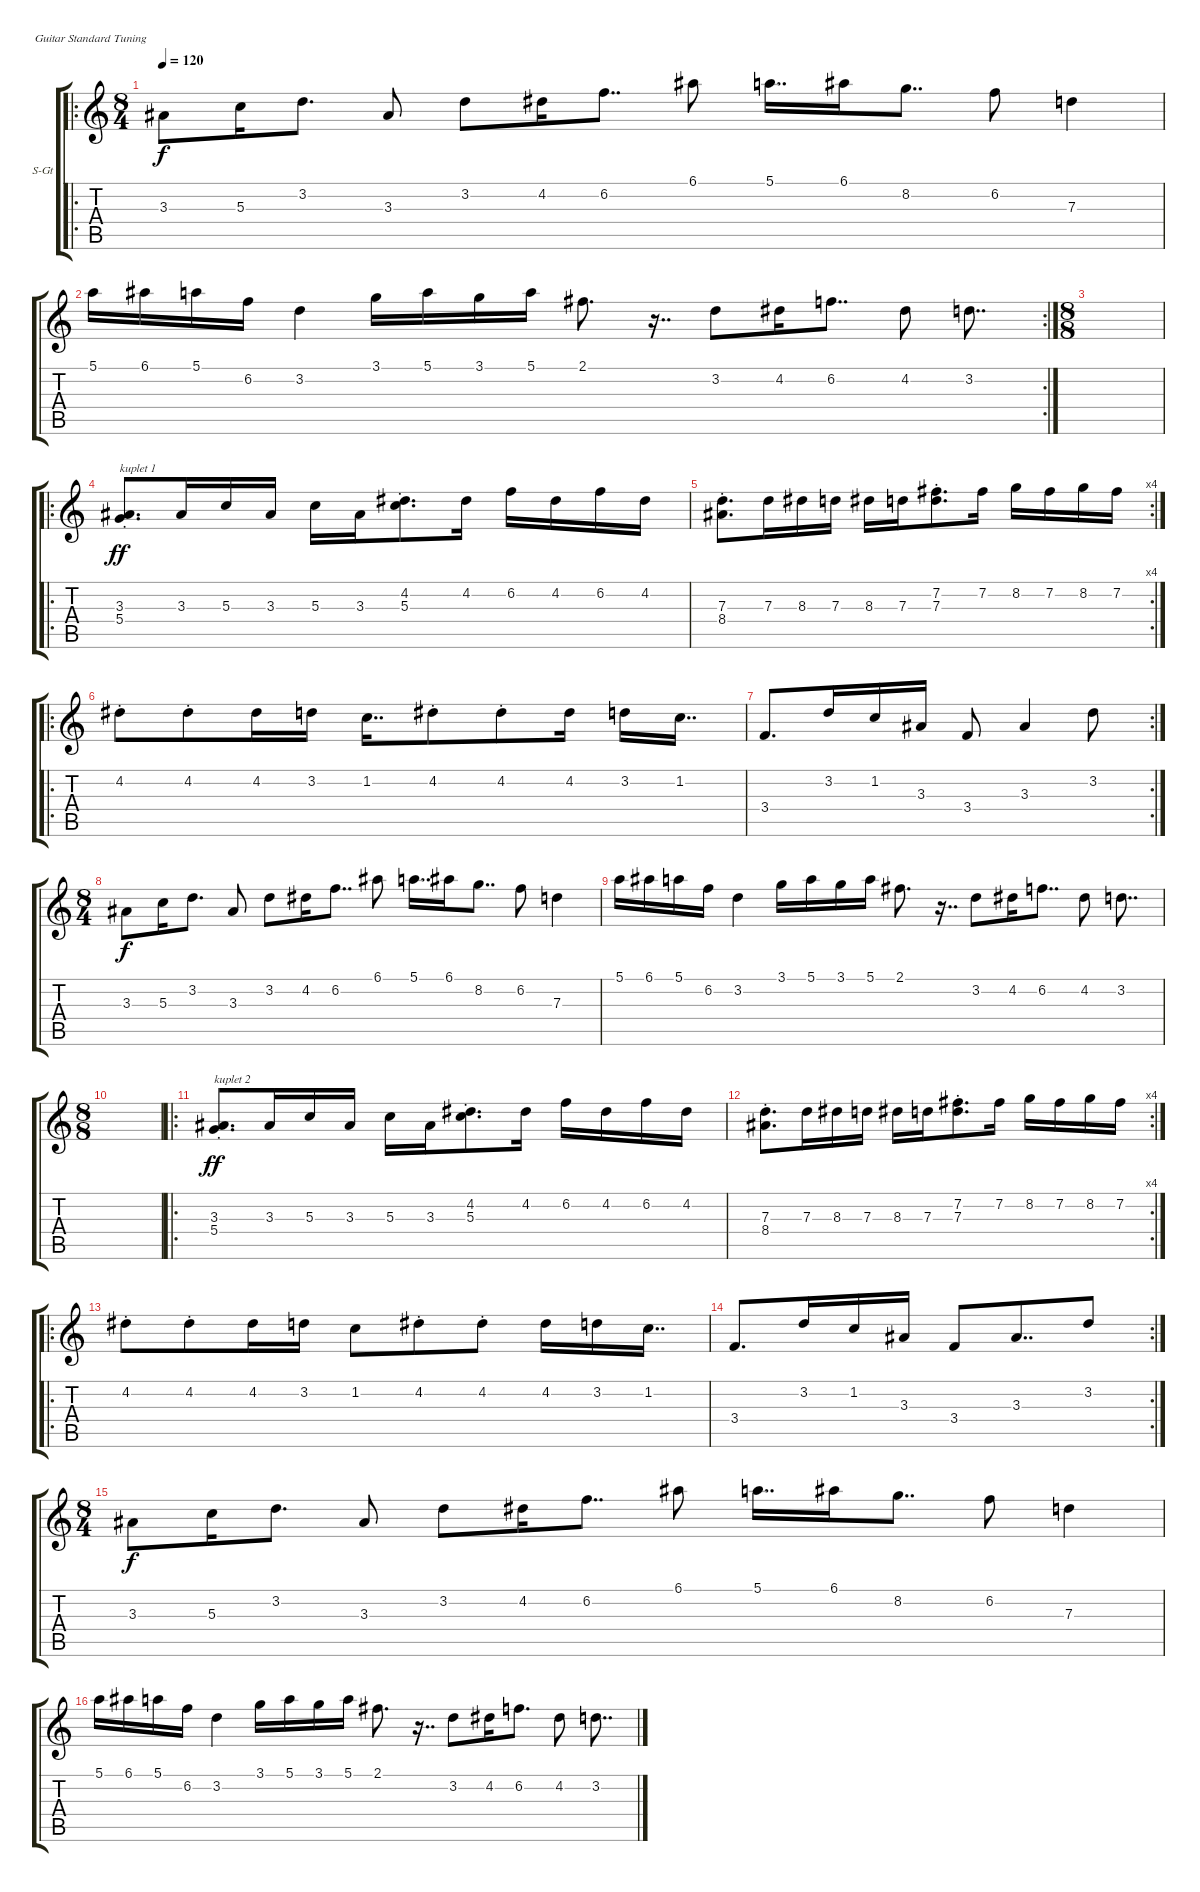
\defaultSystemsLayout 4
\bracketExtendMode groupsimilarinstruments
\firstSystemTrackNameOrientation horizontal
\otherSystemsTrackNameOrientation horizontal
\track ("Steel Guitar" "S-Gt") {instrument acousticguitarsteel}
\staff {score tabs}
\tuning (E4 B3 G3 D3 A2 E2)
\ro
\ts (8 4)
\tempo 120
\clef g2
\ks c
3.3.8{dy f instrument acousticguitarsteel} 5.3.16 3.2.8{d} 3.3.8 3.2.8 4.2.16 6.2.8{dd} 6.1.8 5.1.16{dd} 6.1.16 8.2.8{dd} 6.2.8 7.3.4 |
\rc 2
5.1.16 6.1.16 5.1.16 6.2.16 3.2.4 3.1.16 5.1.16 3.1.16 5.1.16 2.1.8{d} r.16{dd} 3.2.8 4.2.16 6.2.8{dd} 4.2.8 3.2.8{dd} |
\ts (8 8)
|
\ro
(5.4{st} 3.3{st}).8{d txt "kuplet 1" dy ff} 3.3.16 5.3.16 3.3.16 5.3.16 3.3.16 (4.2{st} 5.3{st}).8{d} 4.2.16 6.2.16 4.2.16 6.2.16 4.2.16 |
\rc 4
(7.3{st} 8.4{st}).8{d} 7.3.16 8.3.16 7.3.16 8.3.16 7.3.16 (7.2{st} 7.3{st}).8{d} 7.2.16 8.2.16 7.2.16 8.2.16 7.2.16 |
\ro
4.2{st}.8 4.2{st}.8 4.2.16 3.2.16 1.2.16{dd} 4.2{st}.8 4.2{st}.8 4.2.16 3.2.16 1.2.16{dd} |
\rc 2
3.4.8{d} 3.2.16 1.2.16 3.3.16 3.4.8 3.3.4 3.2.8 |
\ts (8 4)
3.3.8{dy f} 5.3.16 3.2.8{d} 3.3.8 3.2.8 4.2.16 6.2.8{dd} 6.1.8 5.1.16{dd} 6.1.16 8.2.8{dd} 6.2.8 7.3.4 |
5.1.16 6.1.16 5.1.16 6.2.16 3.2.4 3.1.16 5.1.16 3.1.16 5.1.16 2.1.8{d} r.16{dd} 3.2.8 4.2.16 6.2.8{dd} 4.2.8 3.2.8{dd} |
\ts (8 8)
|
\ro
(5.4{st} 3.3{st}).8{d txt "kuplet 2" dy ff} 3.3.16 5.3.16 3.3.16 5.3.16 3.3.16 (4.2{st} 5.3{st}).8{d} 4.2.16 6.2.16 4.2.16 6.2.16 4.2.16 |
\rc 4
(7.3{st} 8.4{st}).8{d} 7.3.16 8.3.16 7.3.16 8.3.16 7.3.16 (7.2{st} 7.3{st}).8{d} 7.2.16 8.2.16 7.2.16 8.2.16 7.2.16 |
\ro
4.2{st}.8 4.2{st}.8 4.2.16 3.2.16 1.2.8 4.2{st}.8 4.2{st}.8 4.2.16 3.2.16 1.2.16{dd} |
\rc 2
3.4.8{d} 3.2.16 1.2.16 3.3.16 3.4.8 3.3.8{dd} 3.2.8 |
\ts (8 4)
3.3.8{dy f} 5.3.16 3.2.8{d} 3.3.8 3.2.8 4.2.16 6.2.8{dd} 6.1.8 5.1.16{dd} 6.1.16 8.2.8{dd} 6.2.8 7.3.4 |
5.1.16 6.1.16 5.1.16 6.2.16 3.2.4 3.1.16 5.1.16 3.1.16 5.1.16 2.1.8{d} r.16{dd} 3.2.8 4.2.16 6.2.8{d} 4.2.8 3.2.8{dd}
